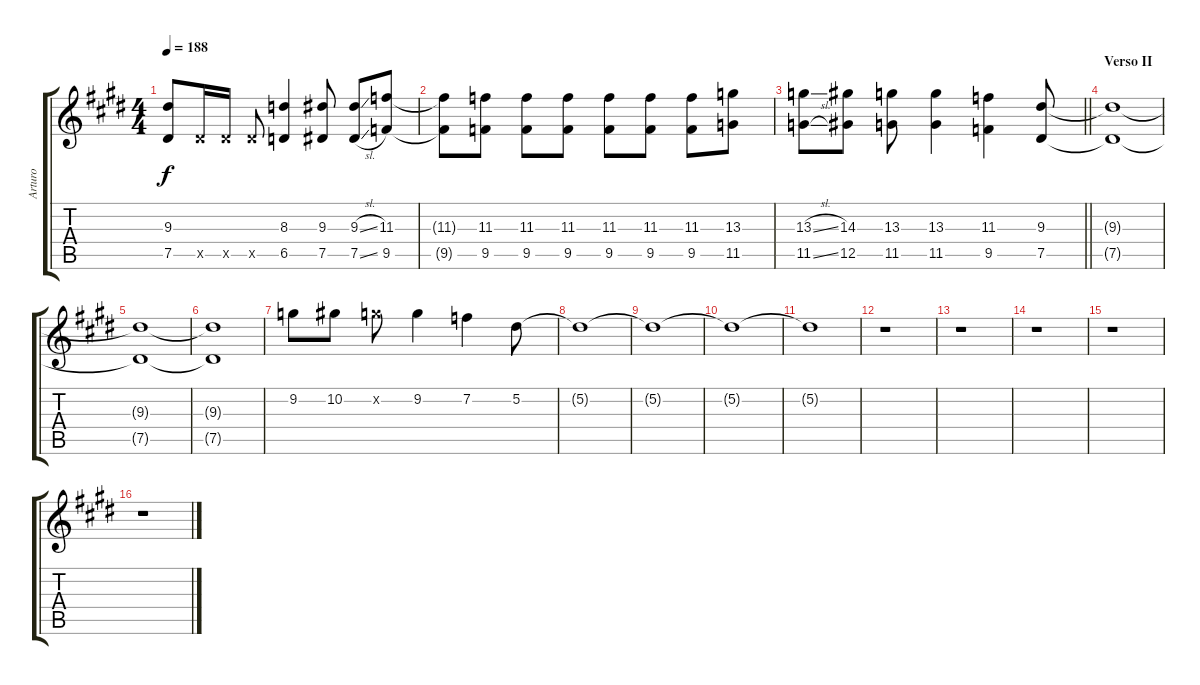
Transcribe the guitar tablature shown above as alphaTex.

\track ("Arturo" "Arturo") {instrument distortionguitar}
\staff {score tabs}
\tuning (Eb4 Bb3 Gb3 Db3 Ab2 Eb2) {hide}
\ts (4 4)
\tempo 188
\clef g2
\ks e
(9.3 7.5).8{dy f} 7.5{x}.16 7.5{x}.16 7.5{x}.8 (8.3 6.5).4 (9.3 7.5).8 (9.3{sl} 7.5{sl}).8 (11.3 9.5).8 |
(11.3{t} 9.5{t}).8 (11.3 9.5).8 (11.3 9.5).8 (11.3 9.5).8 (11.3 9.5).8 (11.3 9.5).8 (11.3 9.5).8 (13.3 11.5).8 |
\barLineRight lightlight
(13.3{sl} 11.5{sl}).8 (14.3 12.5).8 (13.3 11.5).8 (13.3 11.5).4 (11.3 9.5).4 (9.3 7.5).8 |
\section ("" "Verso II")
(9.3{t} 7.5{t}).1{volume 0} |
(9.3{t} 7.5{t}).1 |
(9.3{t} 7.5{t}).1 |
9.2.8{volume 15} 10.2.8 9.2{x}.8 9.2.4 7.2.4 5.2.8 |
5.2{t}.1{volume 4} |
5.2{t}.1 |
5.2{t}.1 |
5.2{t}.1 |
r.1 |
r.1 |
r.1 |
r.1 |
r.1
